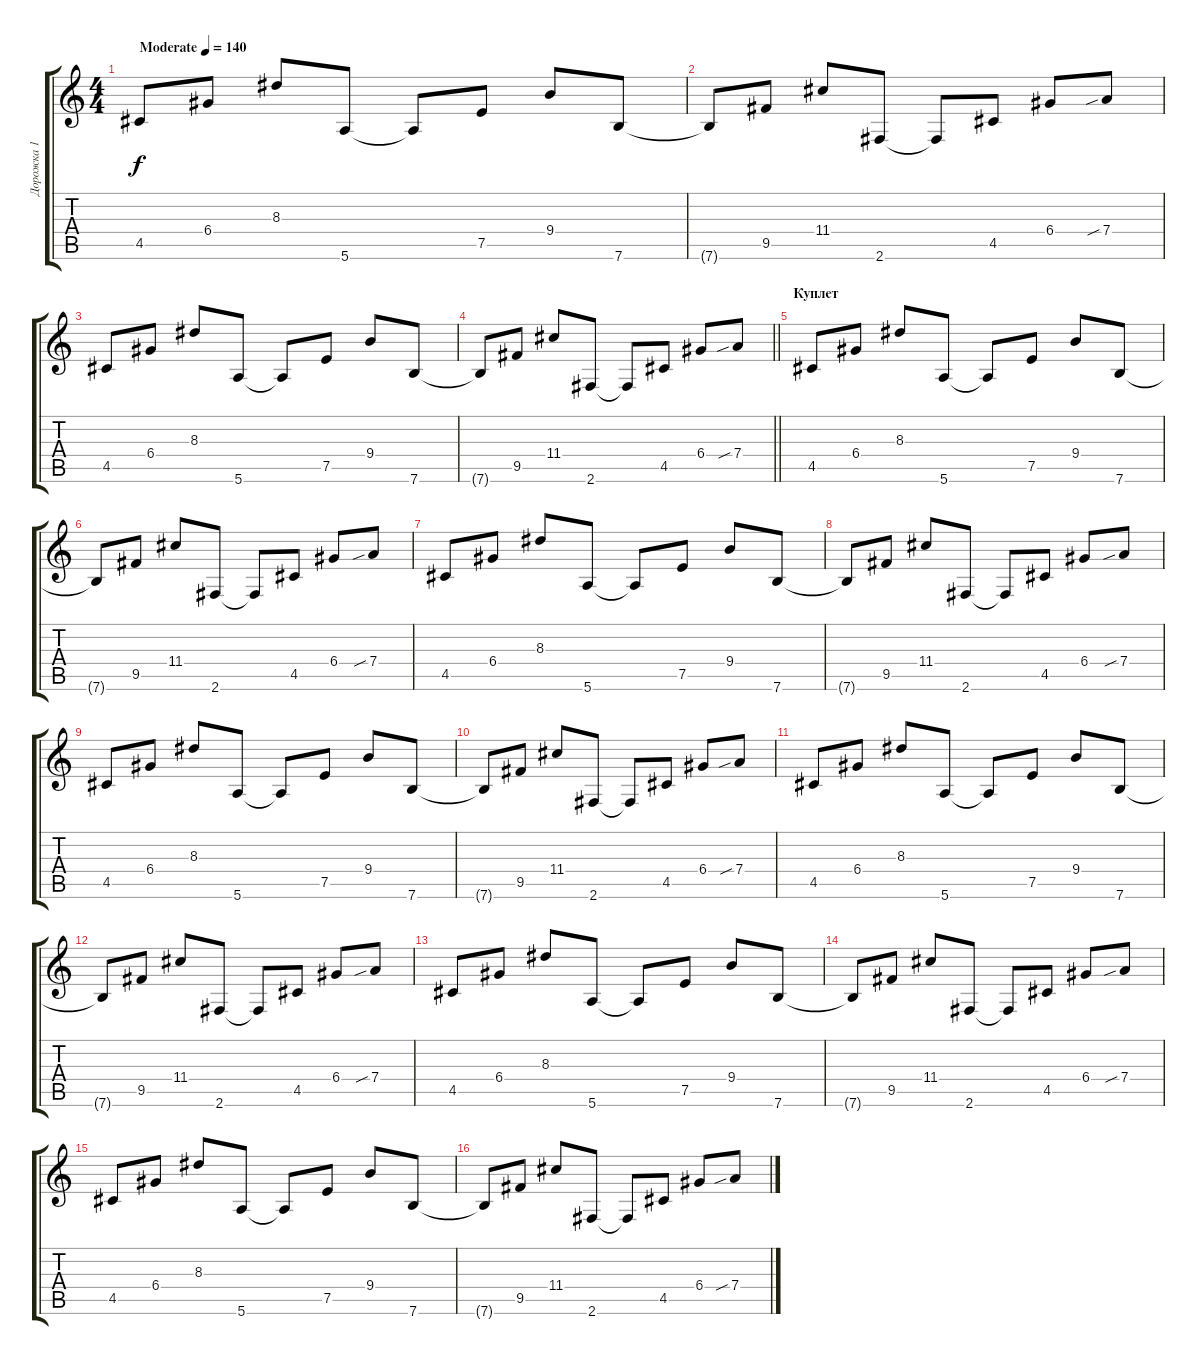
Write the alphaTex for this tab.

\track ("Дорожка 1" "Дорожка 1") {instrument acousticguitarsteel}
\staff {score tabs}
\tuning (E4 B3 G3 D3 A2 E2) {hide}
\ts (4 4)
\tempo (140 "Moderate")
\clef g2
\ks c
4.5.8{dy f instrument acousticguitarsteel} 6.4.8 8.3.8 5.6.8 5.6{t}.8 7.5.8 9.4.8 7.6.8 |
7.6{t}.8 9.5.8 11.4.8 2.6.8 2.6{t}.8 4.5.8 6.4.8 7.4{sib}.8 |
4.5.8 6.4.8 8.3.8 5.6.8 5.6{t}.8 7.5.8 9.4.8 7.6.8 |
\barLineRight lightlight
7.6{t}.8 9.5.8 11.4.8 2.6.8 2.6{t}.8 4.5.8 6.4.8 7.4{sib}.8 |
\section ("" "Куплет")
4.5.8 6.4.8 8.3.8 5.6.8 5.6{t}.8 7.5.8 9.4.8 7.6.8 |
7.6{t}.8 9.5.8 11.4.8 2.6.8 2.6{t}.8 4.5.8 6.4.8 7.4{sib}.8 |
4.5.8 6.4.8 8.3.8 5.6.8 5.6{t}.8 7.5.8 9.4.8 7.6.8 |
7.6{t}.8 9.5.8 11.4.8 2.6.8 2.6{t}.8 4.5.8 6.4.8 7.4{sib}.8 |
4.5.8 6.4.8 8.3.8 5.6.8 5.6{t}.8 7.5.8 9.4.8 7.6.8 |
7.6{t}.8 9.5.8 11.4.8 2.6.8 2.6{t}.8 4.5.8 6.4.8 7.4{sib}.8 |
4.5.8 6.4.8 8.3.8 5.6.8 5.6{t}.8 7.5.8 9.4.8 7.6.8 |
7.6{t}.8 9.5.8 11.4.8 2.6.8 2.6{t}.8 4.5.8 6.4.8 7.4{sib}.8 |
4.5.8 6.4.8 8.3.8 5.6.8 5.6{t}.8 7.5.8 9.4.8 7.6.8 |
7.6{t}.8 9.5.8 11.4.8 2.6.8 2.6{t}.8 4.5.8 6.4.8 7.4{sib}.8 |
4.5.8 6.4.8 8.3.8 5.6.8 5.6{t}.8 7.5.8 9.4.8 7.6.8 |
7.6{t}.8 9.5.8 11.4.8 2.6.8 2.6{t}.8 4.5.8 6.4.8 7.4{sib}.8
